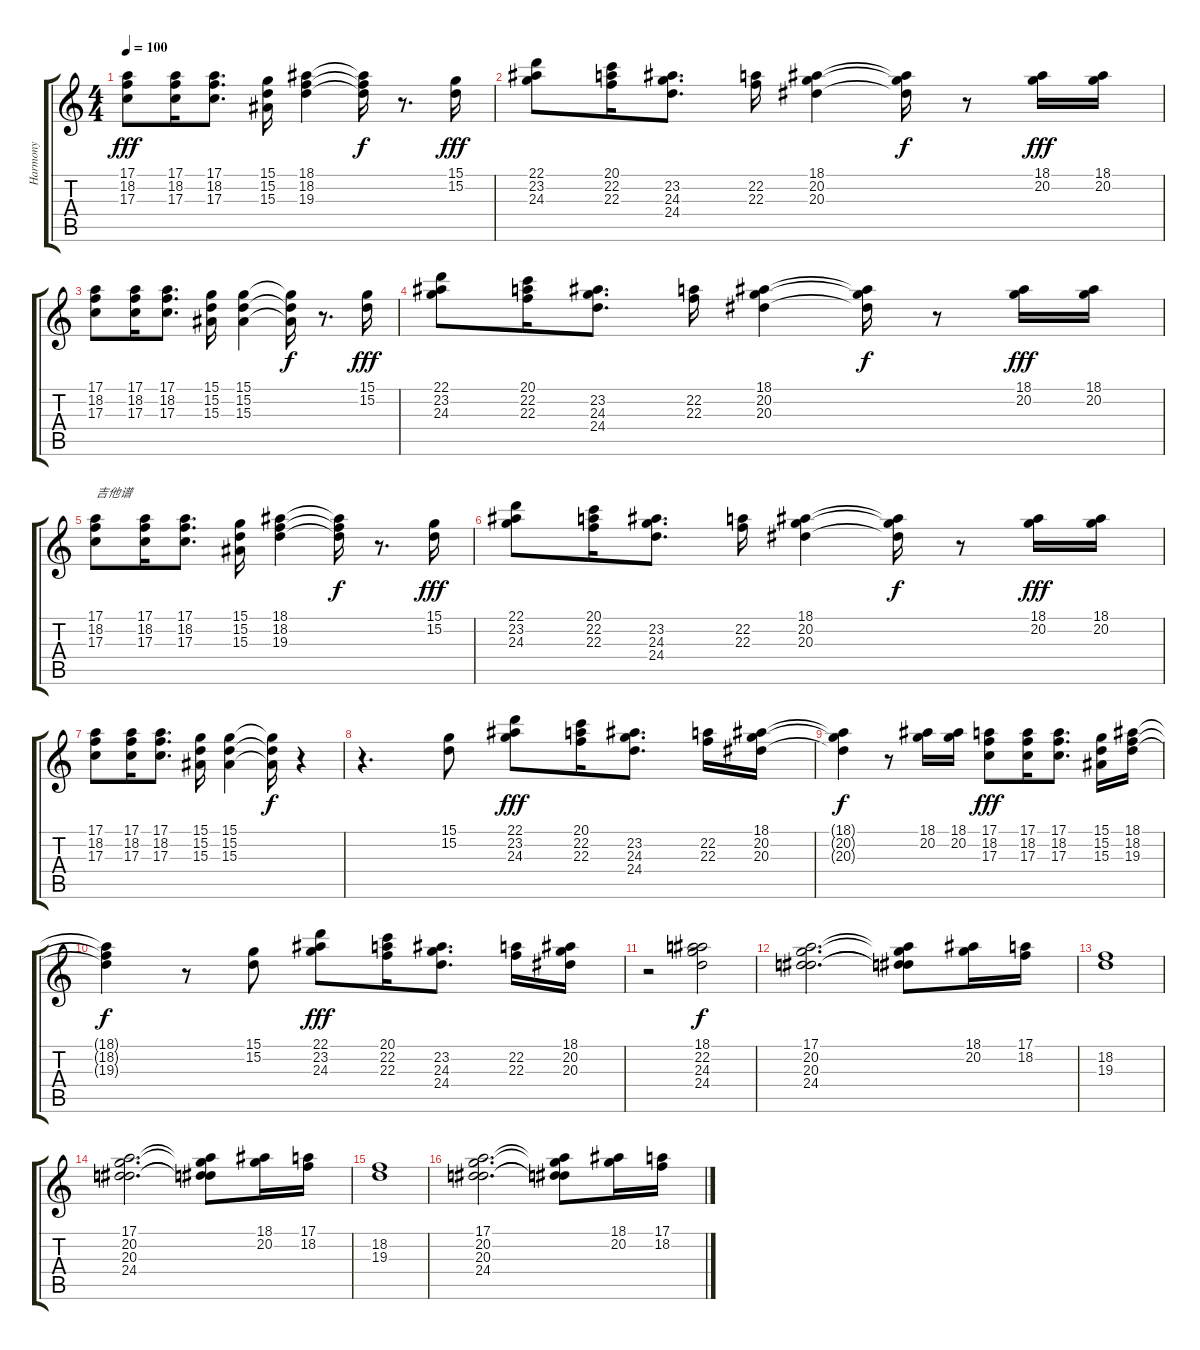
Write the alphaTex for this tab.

\track ("Harmony" "Harmony") {instrument synthvoice}
\staff {score tabs}
\tuning (E4 B3 G3 D3 A2 E2) {hide}
\ts (4 4)
\tempo 100
\clef g2
\ks c
(17.1 18.2 17.3).8{dy fff} (17.1 18.2 17.3).16 (17.1 18.2 17.3).8{d} (15.1 15.2 15.3).16 (18.1 18.2 19.3).4 (18.1{t} 18.2{t} 19.3{t}).16{dy f} r.8{d} (15.1 15.2).16{dy fff} |
(22.1 23.2 24.3).8 (20.1 22.2 22.3).16 (23.2 24.3 24.4).8{d} (22.2 22.3).16 (18.1 20.2 20.3).4 (18.1{t} 20.2{t} 20.3{t}).16{dy f} r.8 (18.1 20.2).16{dy fff} (18.1 20.2).16 |
(17.1 18.2 17.3).8 (17.1 18.2 17.3).16 (17.1 18.2 17.3).8{d} (15.1 15.2 15.3).16 (15.1 15.2 15.3).4 (15.1{t} 15.2{t} 15.3{t}).16{dy f} r.8{d} (15.1 15.2).16{dy fff} |
(22.1 23.2 24.3).8 (20.1 22.2 22.3).16 (23.2 24.3 24.4).8{d} (22.2 22.3).16 (18.1 20.2 20.3).4 (18.1{t} 20.2{t} 20.3{t}).16{dy f} r.8 (18.1 20.2).16{dy fff} (18.1 20.2).16 |
(17.1 18.2 17.3).8{txt "吉他谱"} (17.1 18.2 17.3).16 (17.1 18.2 17.3).8{d} (15.1 15.2 15.3).16 (18.1 18.2 19.3).4 (18.1{t} 18.2{t} 19.3{t}).16{dy f} r.8{d} (15.1 15.2).16{dy fff} |
(22.1 23.2 24.3).8 (20.1 22.2 22.3).16 (23.2 24.3 24.4).8{d} (22.2 22.3).16 (18.1 20.2 20.3).4 (18.1{t} 20.2{t} 20.3{t}).16{dy f} r.8 (18.1 20.2).16{dy fff} (18.1 20.2).16 |
(17.1 18.2 17.3).8 (17.1 18.2 17.3).16 (17.1 18.2 17.3).8{d} (15.1 15.2 15.3).16 (15.1 15.2 15.3).4 (15.1{t} 15.2{t} 15.3{t}).16{dy f} r.4 |
r.4{d} (15.1 15.2).8 (22.1 23.2 24.3).8{dy fff} (20.1 22.2 22.3).16 (23.2 24.3 24.4).8{d} (22.2 22.3).16 (18.1 20.2 20.3).16 |
(18.1{t} 20.2{t} 20.3{t}).4{dy f} r.8 (18.1 20.2).16 (18.1 20.2).16 (17.1 18.2 17.3).8{dy fff} (17.1 18.2 17.3).16 (17.1 18.2 17.3).8{d} (15.1 15.2 15.3).16 (18.1 18.2 19.3).16 |
(18.1{t} 18.2{t} 19.3{t}).4{dy f} r.8 (15.1 15.2).8 (22.1 23.2 24.3).8{dy fff} (20.1 22.2 22.3).16 (23.2 24.3 24.4).8{d} (22.2 22.3).16 (18.1 20.2 20.3).16 |
r.2 (18.1 22.2 24.3 24.4).2{dy f} |
(17.1 20.2 20.3 24.4).2{d} (17.1{t} 20.2{t} 20.3{t} 24.4{t}).8 (18.1 20.2).16 (17.1 18.2).16 |
(18.2 19.3).1 |
(17.1 20.2 20.3 24.4).2{d} (17.1{t} 20.2{t} 20.3{t} 24.4{t}).8 (18.1 20.2).16 (17.1 18.2).16 |
(18.2 19.3).1 |
(17.1 20.2 20.3 24.4).2{d volume 11} (17.1{t} 20.2{t} 20.3{t} 24.4{t}).8 (18.1 20.2).16 (17.1 18.2).16
